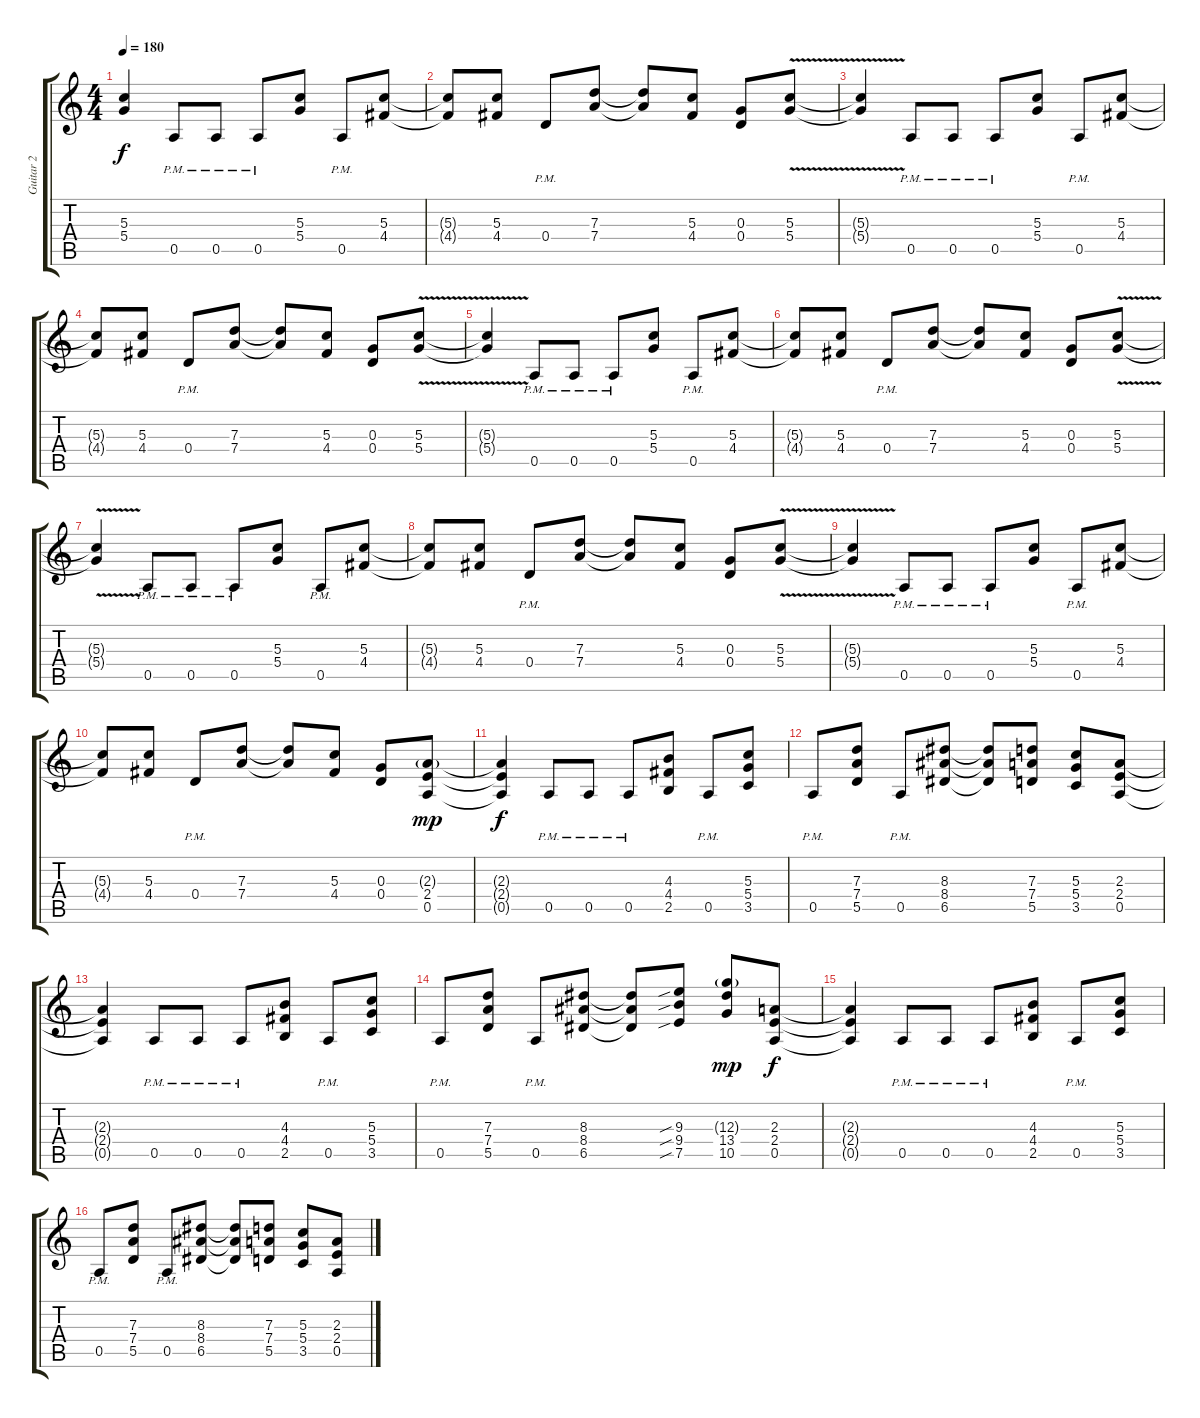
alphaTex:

\track ("Guitar 2" "Guitar 2") {instrument overdrivenguitar}
\staff {score tabs}
\tuning (E4 B3 G3 D3 A2 E2) {hide}
\ts (4 4)
\tempo 180
\clef g2
\ks c
(5.3{t} 5.4{t}).4{dy f} 0.5{pm}.8 0.5{pm}.8 0.5{pm}.8 (5.3 5.4).8 0.5{pm}.8 (5.3 4.4).8 |
(5.3{t} 4.4{t}).8 (5.3 4.4).8 0.4{pm}.8 (7.3 7.4).8 (7.3{t} 7.4{t}).8 (5.3 4.4).8 (0.3 0.4).8 (5.3{v} 5.4{v}).8 |
(5.3{t} 5.4{t}).4 0.5{pm}.8 0.5{pm}.8 0.5{pm}.8 (5.3 5.4).8 0.5{pm}.8 (5.3 4.4).8 |
(5.3{t} 4.4{t}).8 (5.3 4.4).8 0.4{pm}.8 (7.3 7.4).8 (7.3{t} 7.4{t}).8 (5.3 4.4).8 (0.3 0.4).8 (5.3{v} 5.4{v}).8 |
(5.3{t} 5.4{t}).4 0.5{pm}.8 0.5{pm}.8 0.5{pm}.8 (5.3 5.4).8 0.5{pm}.8 (5.3 4.4).8 |
(5.3{t} 4.4{t}).8 (5.3 4.4).8 0.4{pm}.8 (7.3 7.4).8 (7.3{t} 7.4{t}).8 (5.3 4.4).8 (0.3 0.4).8 (5.3{v} 5.4{v}).8 |
(5.3{t} 5.4{t}).4 0.5{pm}.8 0.5{pm}.8 0.5{pm}.8 (5.3 5.4).8 0.5{pm}.8 (5.3 4.4).8 |
(5.3{t} 4.4{t}).8 (5.3 4.4).8 0.4{pm}.8 (7.3 7.4).8 (7.3{t} 7.4{t}).8 (5.3 4.4).8 (0.3 0.4).8 (5.3{v} 5.4{v}).8 |
(5.3{t} 5.4{t}).4 0.5{pm}.8 0.5{pm}.8 0.5{pm}.8 (5.3 5.4).8 0.5{pm}.8 (5.3 4.4).8 |
(5.3{t} 4.4{t}).8 (5.3 4.4).8 0.4{pm}.8 (7.3 7.4).8 (7.3{t} 7.4{t}).8 (5.3 4.4).8 (0.3 0.4).8 (2.3{g} 2.4 0.5).8{dy mp} |
(2.3{t} 2.4{t} 0.5{t}).4{dy f} 0.5{pm}.8 0.5{pm}.8 0.5{pm}.8 (4.3 4.4 2.5).8 0.5{pm}.8 (5.3 5.4 3.5).8 |
0.5{pm}.8 (7.3 7.4 5.5).8 0.5{pm}.8 (8.3 8.4 6.5).8 (8.3{t} 8.4{t} 6.5{t}).8 (7.3 7.4 5.5).8 (5.3 5.4 3.5).8 (2.3 2.4 0.5).8 |
(2.3{t} 2.4{t} 0.5{t}).4 0.5{pm}.8 0.5{pm}.8 0.5{pm}.8 (4.3 4.4 2.5).8 0.5{pm}.8 (5.3 5.4 3.5).8 |
0.5{pm}.8 (7.3 7.4 5.5).8 0.5{pm}.8 (8.3 8.4 6.5).8 (8.3{t} 8.4{t} 6.5{t}).8 (9.3{sib} 9.4{sib} 7.5{sib}).8 (12.3{g} 13.4 10.5).8{dy mp} (2.3 2.4 0.5).8{dy f} |
(2.3{t} 2.4{t} 0.5{t}).4 0.5{pm}.8 0.5{pm}.8 0.5{pm}.8 (4.3 4.4 2.5).8 0.5{pm}.8 (5.3 5.4 3.5).8 |
0.5{pm}.8 (7.3 7.4 5.5).8 0.5{pm}.8 (8.3 8.4 6.5).8 (8.3{t} 8.4{t} 6.5{t}).8 (7.3 7.4 5.5).8 (5.3 5.4 3.5).8 (2.3 2.4 0.5).8
